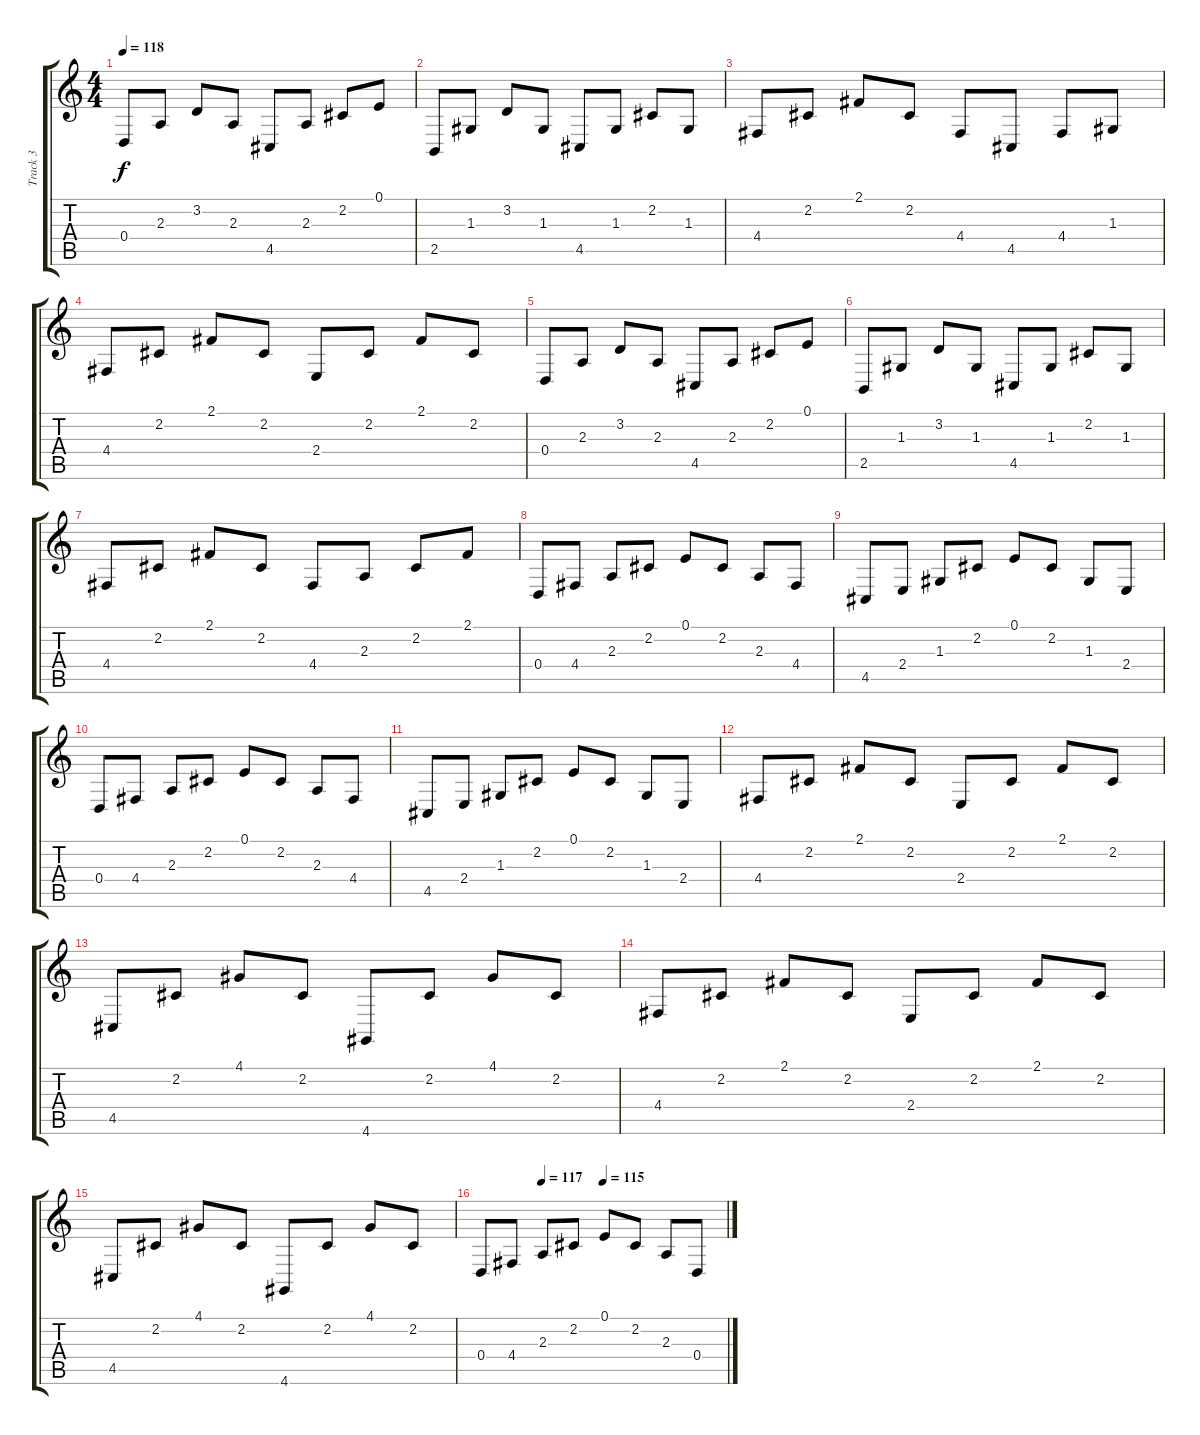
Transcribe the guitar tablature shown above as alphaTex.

\track ("Track 3" "Track 3") {instrument pizzicatostrings}
\staff {score tabs}
\tuning (E4 B3 G3 D3 A2 E2) {hide}
\ts (4 4)
\tempo 118
\clef g2
\ks c
0.4.8{dy f} 2.3.8 3.2.8 2.3.8 4.5.8 2.3.8 2.2.8 0.1.8 |
2.5.8 1.3.8 3.2.8 1.3.8 4.5.8 1.3.8 2.2.8 1.3.8 |
4.4.8 2.2.8 2.1.8 2.2.8 4.4.8 4.5.8 4.4.8 1.3.8 |
4.4.8 2.2.8 2.1.8 2.2.8 2.4.8 2.2.8 2.1.8 2.2.8 |
0.4.8 2.3.8 3.2.8 2.3.8 4.5.8 2.3.8 2.2.8 0.1.8 |
2.5.8 1.3.8 3.2.8 1.3.8 4.5.8 1.3.8 2.2.8 1.3.8 |
4.4.8 2.2.8 2.1.8 2.2.8 4.4.8 2.3.8 2.2.8 2.1.8 |
0.4.8 4.4.8 2.3.8 2.2.8 0.1.8 2.2.8 2.3.8 4.4.8 |
4.5.8 2.4.8 1.3.8 2.2.8 0.1.8 2.2.8 1.3.8 2.4.8 |
0.4.8 4.4.8 2.3.8 2.2.8 0.1.8 2.2.8 2.3.8 4.4.8 |
4.5.8 2.4.8 1.3.8 2.2.8 0.1.8 2.2.8 1.3.8 2.4.8 |
4.4.8 2.2.8 2.1.8 2.2.8 2.4.8 2.2.8 2.1.8 2.2.8 |
4.5.8 2.2.8 4.1.8 2.2.8 4.6.8 2.2.8 4.1.8 2.2.8 |
4.4.8 2.2.8 2.1.8 2.2.8 2.4.8 2.2.8 2.1.8 2.2.8 |
4.5.8 2.2.8 4.1.8 2.2.8 4.6.8 2.2.8 4.1.8 2.2.8 |
\tempo (117 0.25)
\tempo (115 0.5)
0.4.8 4.4.8 2.3.8 2.2.8 0.1.8 2.2.8 2.3.8 0.4.8
